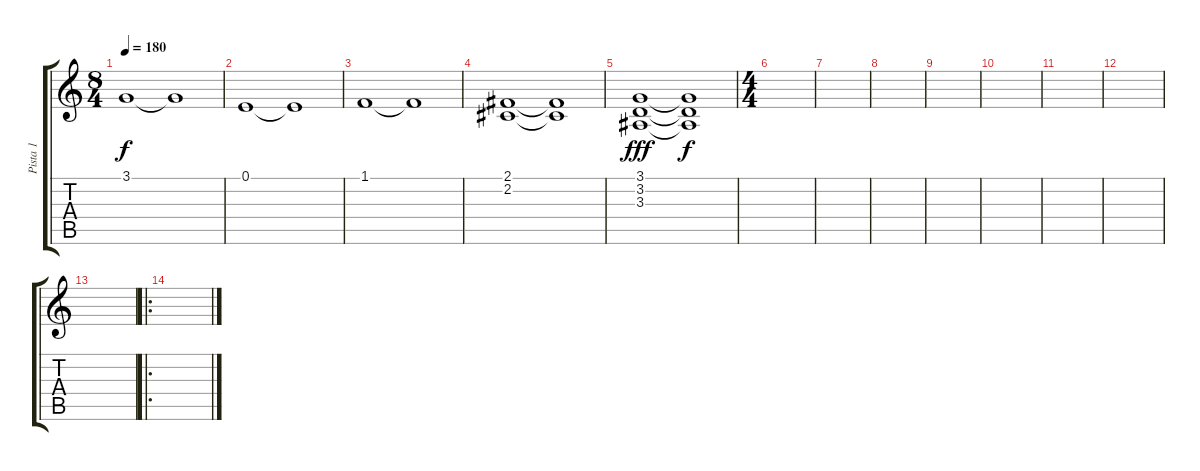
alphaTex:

\track ("Pista 1" "Pista 1") {instrument stringensemble2}
\staff {score tabs}
\tuning (E4 B3 G3 D3 A2 E2) {hide}
\ts (8 4)
\tempo 180
\clef g2
\ks c
3.1.1{dy f} 3.1{t}.1 |
0.1.1 0.1{t}.1 |
1.1.1 1.1{t}.1 |
(2.1 2.2).1 (2.1{t} 2.2{t}).1 |
(3.1 3.2 3.3).1{dy fff} (3.1{t} 3.2{t} 3.3{t}).1{dy f} |
\ts (4 4)
|
|
|
|
|
|
|
|
\ro
